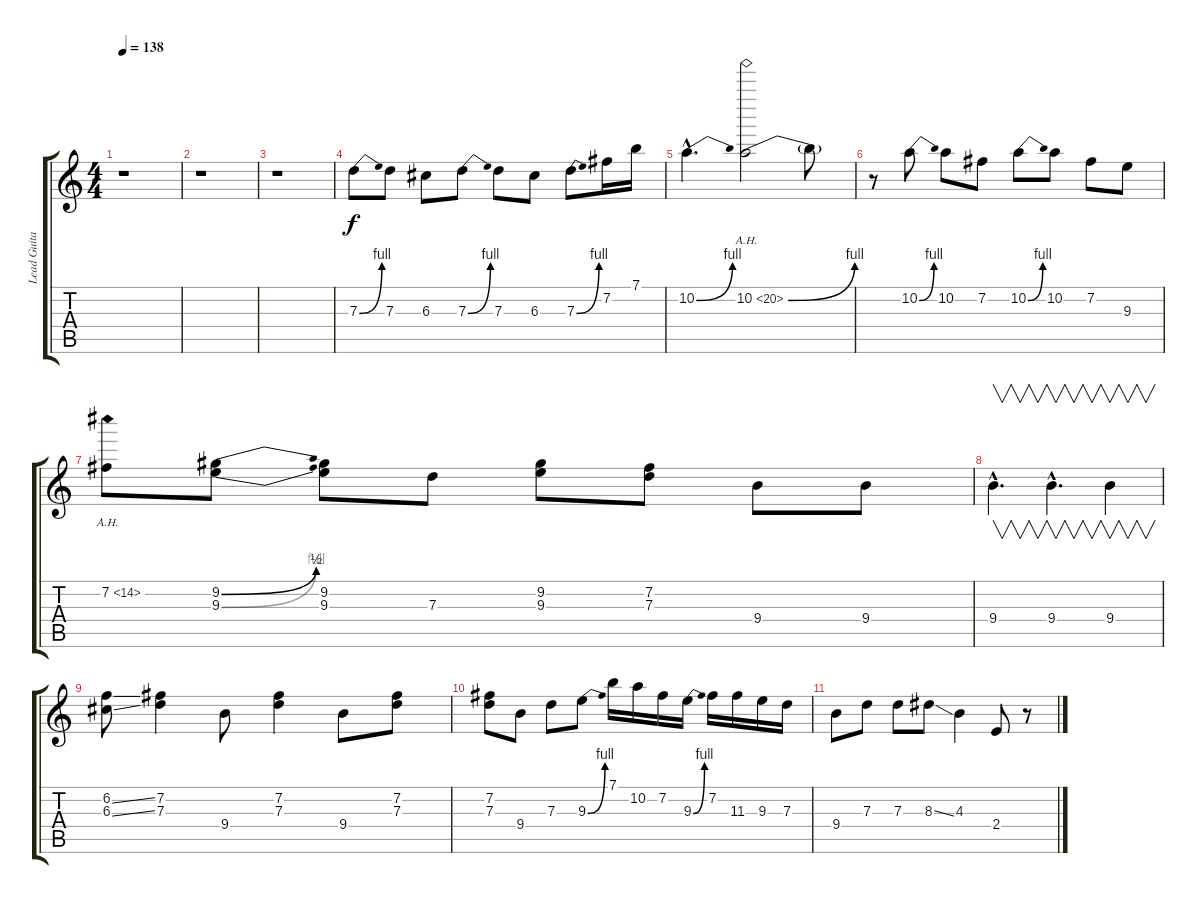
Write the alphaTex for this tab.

\track ("Lead Guitar" "Lead Guita") {instrument distortionguitar}
\staff {score tabs}
\tuning (E4 B3 G3 D3 A2 E2) {hide}
\ts (4 4)
\tempo 138
\clef g2
\ks c
r.1{dy f} |
r.1 |
r.1 |
7.3{be (bend 0 0 60 4)}.8 7.3.8 6.3.8 7.3{be (bend 0 0 60 4)}.8 7.3.8 6.3.8 7.3{be (bend 0 0 60 4)}.8 7.2.16 7.1.16 |
10.2{be (bend 0 0 60 4) hac}.4{d} 10.2{be (bend 0 0 60 4) ah 10}.2 10.2{t}.8 |
r.8 10.2{be (bend 0 0 60 4)}.8 10.2.8 7.2.8 10.2{be (bend 0 0 60 4)}.8 10.2.8 7.2.8 9.3.8 |
7.2{ah 7}.8 (9.2{be (bend 0 0 60 2)} 9.3{be (bend 0 0 60 4)}).8 (9.2 9.3).8 7.3.8 (9.2 9.3).8 (7.2 7.3).8 9.4.8 9.4.8 |
9.4{hac}.4{v d} 9.4{hac}.4{v d} 9.4.4{v} |
(6.2{ss} 6.3{ss}).8 (7.2 7.3).4 9.4.8 (7.2 7.3).4 9.4.8 (7.2 7.3).8 |
(7.2 7.3).8 9.4.8 7.3.8 9.3{be (bend 0 0 60 4)}.8 7.1.16 10.2.16 7.2.16 9.3{be (bend 0 0 60 4)}.16 7.2.16 11.3.16 9.3.16 7.3.16 |
9.4.8 7.3.8 7.3.8 8.3{ss}.8 4.3.4 2.4.8 r.8
